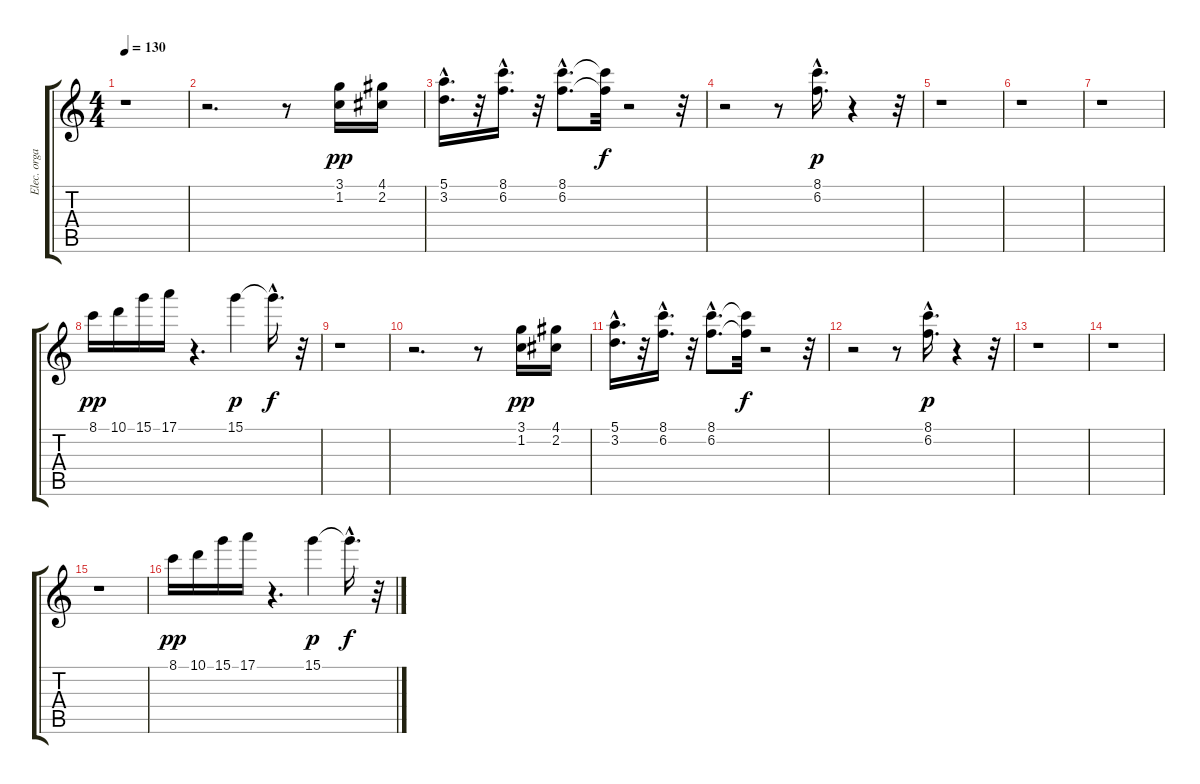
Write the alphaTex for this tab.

\track ("Elec. organ" "Elec. orga") {instrument acousticguitarnylon}
\staff {score tabs}
\tuning (E4 B3 G3 D3 A2 E2) {hide}
\ts (4 4)
\tempo 130
\clef g2
\ks c
r.1{dy pp} |
r.2{d} r.8 (3.1 1.2).16 (4.1 2.2).16 |
(5.1{hac} 3.2{hac}).16{d} r.32 (8.1{hac} 6.2{hac}).16{d} r.32 (8.1{hac} 6.2{hac}).8{d} (8.1{t} 6.2{t}).32{dy f} r.2 r.32 |
r.2 r.8 (8.1{hac} 6.2{hac}).16{d dy p} r.4 r.32 |
r.1 |
r.1 |
r.1 |
8.1.16{dy pp} 10.1.16 15.1.16 17.1.16 r.4{d} 15.1.4{dy p} 15.1{hac t}.16{d dy f} r.32 |
r.1 |
r.2{d} r.8 (3.1 1.2).16{dy pp} (4.1 2.2).16 |
(5.1{hac} 3.2{hac}).16{d} r.32 (8.1{hac} 6.2{hac}).16{d} r.32 (8.1{hac} 6.2{hac}).8{d} (8.1{t} 6.2{t}).32{dy f} r.2 r.32 |
r.2 r.8 (8.1{hac} 6.2{hac}).16{d dy p} r.4 r.32 |
r.1 |
r.1 |
r.1 |
8.1.16{dy pp} 10.1.16 15.1.16 17.1.16 r.4{d} 15.1.4{dy p} 15.1{hac t}.16{d dy f} r.32
